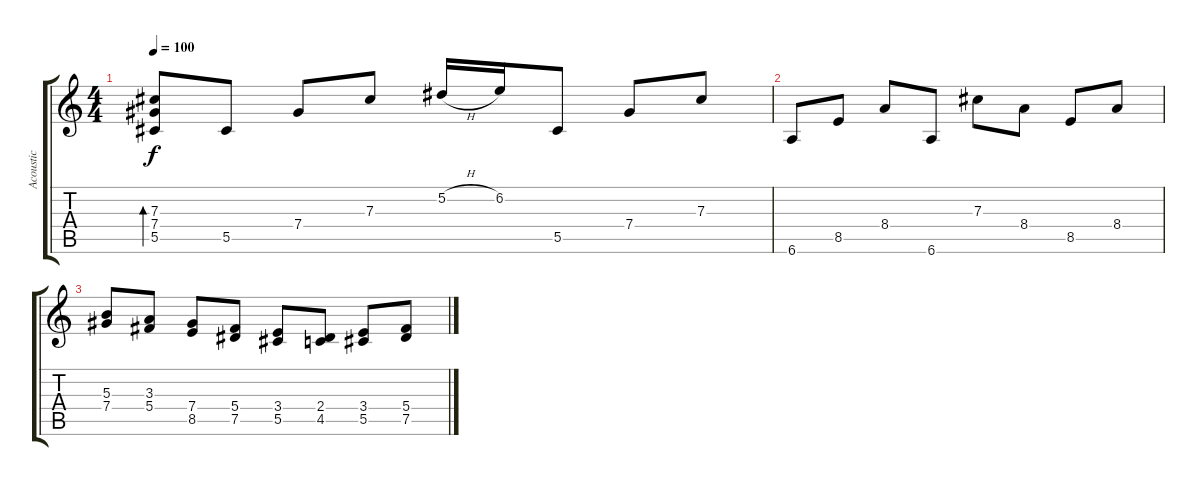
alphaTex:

\track ("Acoustic" "Acoustic") {instrument acousticguitarsteel}
\staff {score tabs}
\tuning (Eb4 Bb3 Gb3 Db3 Ab2 Eb2) {hide}
\ts (4 4)
\tempo 100
\clef g2
\ks c
(7.3 7.4 5.5).8{bd 480 dy f instrument acousticguitarsteel} 5.5.8 7.4.8 7.3.8 5.2{h}.16 6.2.16 5.5.8 7.4.8 7.3.8 |
6.6.8 8.5.8 8.4.8 6.6.8 7.3.8 8.4.8 8.5.8 8.4.8 |
(5.3 7.4).8 (3.3 5.4).8 (7.4 8.5).8 (5.4 7.5).8 (3.4 5.5).8 (2.4 4.5).8 (3.4 5.5).8 (5.4 7.5).8
